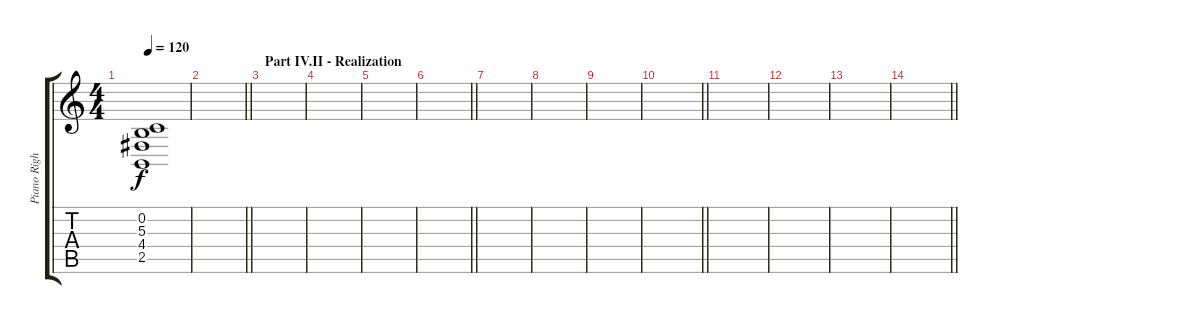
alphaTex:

\track ("Piano Right Standard" "Piano Righ") {instrument acousticgrandpiano}
\staff {score tabs}
\tuning (E4 B3 G3 D3 A2 E2) {hide}
\ts (4 4)
\tempo 120
\clef g2
\ks c
(0.2{t} 5.3{t} 4.4{t} 2.5{t}).1{dy f} |
\barLineRight lightlight
|
\section ("" "Part IV.II - Realization")
|
|
|
\barLineRight lightlight
|
|
|
|
\barLineRight lightlight
|
|
|
|
\barLineRight lightlight
